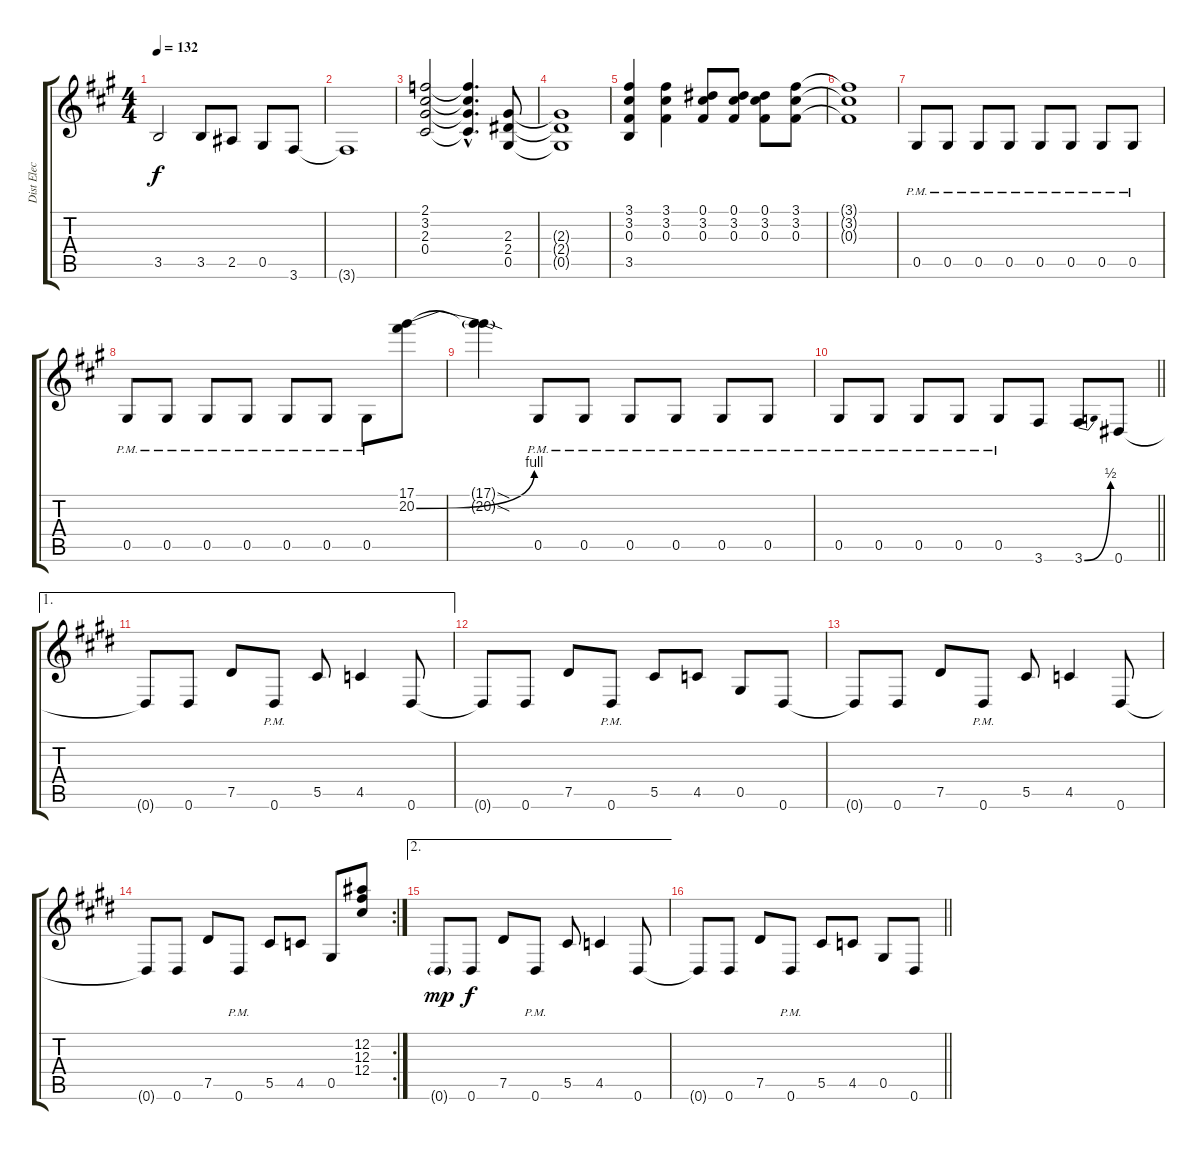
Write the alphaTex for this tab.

\track ("Dist Elec 1" "Dist Elec ") {instrument distortionguitar}
\staff {score tabs}
\tuning (Eb4 Bb3 Gb3 Db3 Ab2 Eb2) {hide}
\ts (4 4)
\tempo 132
\clef g2
\ks a
3.5.2{dy f} 3.5.8 2.5.8 0.5.8 3.6.8 |
3.6{t}.1 |
(2.1 3.2 2.3 0.4).2 (2.1{hac t} 3.2{hac t} 2.3{hac t} 0.4{hac t}).4{d} (2.3 2.4 0.5).8 |
(2.3{t} 2.4{t} 0.5{t}).1 |
(3.1 3.2 0.3 3.5).4 (3.1 3.2 0.3).4 (0.1 3.2 0.3).8 (0.1 3.2 0.3).8 (0.1 3.2 0.3).8 (3.1 3.2 0.3).8 |
(3.1{t} 3.2{t} 0.3{t}).1 |
0.5{pm}.8 0.5{pm}.8 0.5{pm}.8 0.5{pm}.8 0.5{pm}.8 0.5{pm}.8 0.5{pm}.8 0.5{pm}.8 |
0.5{pm}.8 0.5{pm}.8 0.5{pm}.8 0.5{pm}.8 0.5{pm}.8 0.5{pm}.8 0.5{pm}.8 (17.1 20.2{be (bend 0 0 60 4)}).8 |
(17.1{sod t} 20.2{sod t}).4 0.5{pm}.8 0.5{pm}.8 0.5{pm}.8 0.5{pm}.8 0.5{pm}.8 0.5{pm}.8 |
\barLineRight lightlight
0.5{pm}.8 0.5{pm}.8 0.5{pm}.8 0.5{pm}.8 0.5{pm}.8 3.6.8 3.6{be (bend 0 0 60 2)}.8 0.6.8 |
\ae 1
\ks e
0.6{t}.8 0.6.8 7.5.8 0.6{pm}.8 5.5.8 4.5.4 0.6.8 |
\ks c#minor
0.6{t}.8 0.6.8 7.5.8 0.6{pm}.8 5.5.8 4.5.8 0.5.8 0.6.8 |
\ks e
0.6{t}.8 0.6.8 7.5.8 0.6{pm}.8 5.5.8 4.5.4 0.6.8 |
\rc 2
\ks c#minor
0.6{t}.8 0.6.8 7.5.8 0.6{pm}.8 5.5.8 4.5.8 0.5.8 (12.2 12.3 12.4).8 |
\ae 2
0.6{g}.8{dy mp} 0.6.8{dy f} 7.5.8 0.6{pm}.8 5.5.8 4.5.4 0.6.8 |
\barLineRight lightlight
0.6{t}.8 0.6.8 7.5.8 0.6{pm}.8 5.5.8 4.5.8 0.5.8 0.6.8
